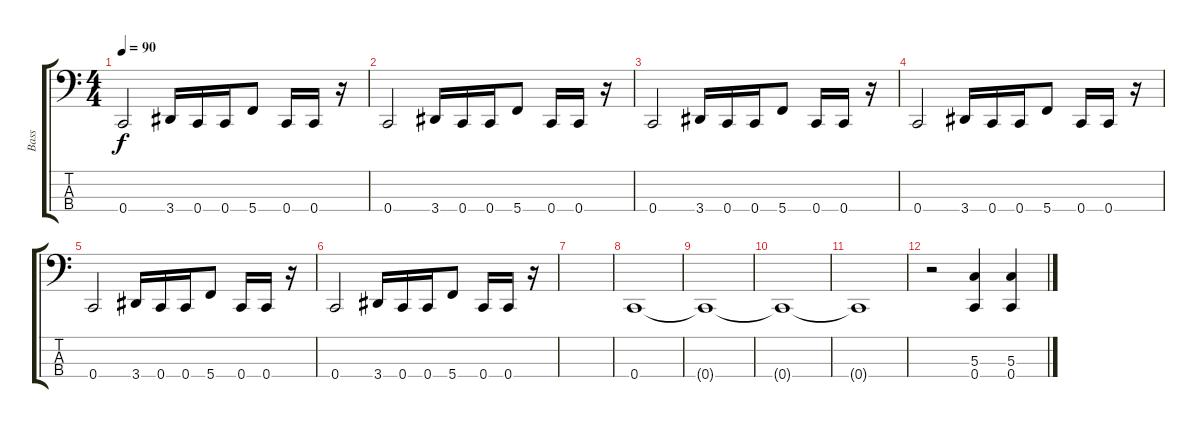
\track ("Bass" "Bass") {instrument electricbasspick}
\staff {score tabs}
\tuning (F2 C2 G1 C1) {hide}
\ts (4 4)
\tempo 90
\clef f4
\ks c
0.4.2{dy f} 3.4.16 0.4.16 0.4.16 5.4.8 0.4.16 0.4.16 r.16 |
0.4.2 3.4.16 0.4.16 0.4.16 5.4.8 0.4.16 0.4.16 r.16 |
0.4.2 3.4.16 0.4.16 0.4.16 5.4.8 0.4.16 0.4.16 r.16 |
0.4.2 3.4.16 0.4.16 0.4.16 5.4.8 0.4.16 0.4.16 r.16 |
0.4.2 3.4.16 0.4.16 0.4.16 5.4.8 0.4.16 0.4.16 r.16 |
0.4.2 3.4.16 0.4.16 0.4.16 5.4.8 0.4.16 0.4.16 r.16 |
|
0.4.1 |
0.4{t}.1 |
0.4{t}.1 |
0.4{t}.1 |
r.2 (5.3 0.4).4 (5.3 0.4).4
